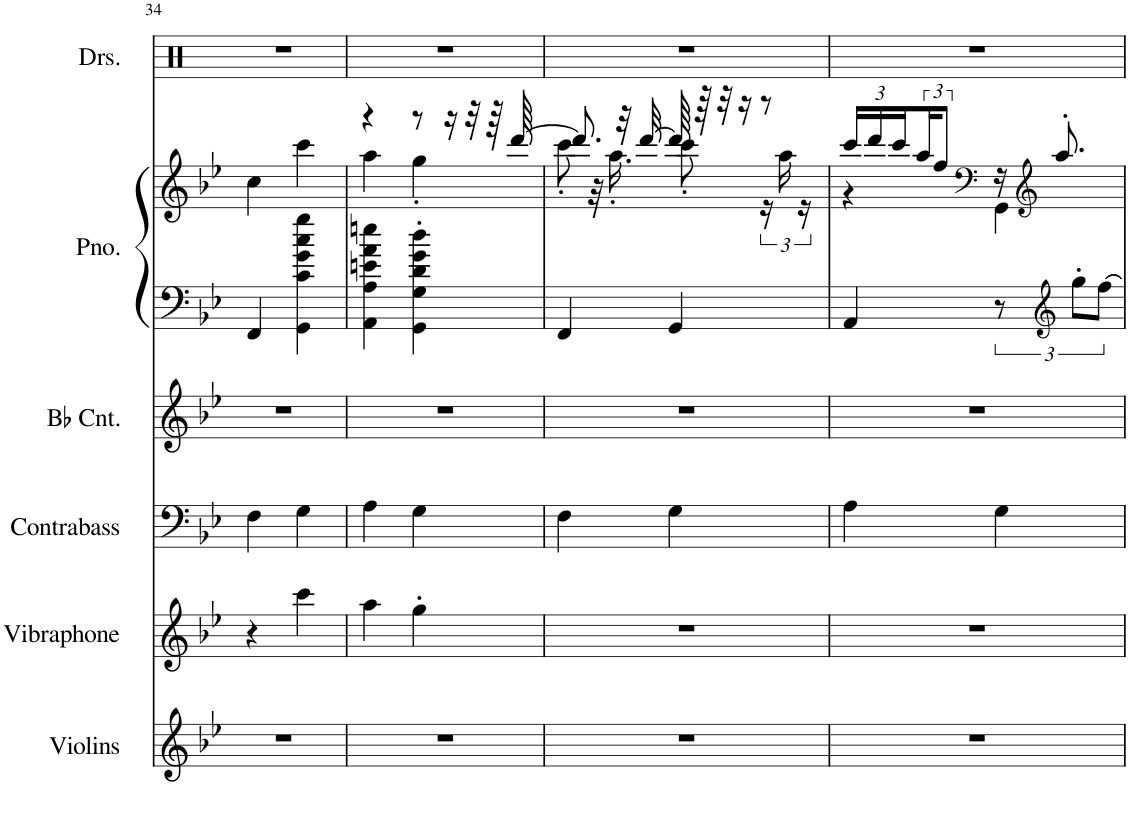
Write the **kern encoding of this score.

**kern	**kern	**kern	**kern	**kern	**kern	**kern
*part6	*part5	*part4	*part3	*part2	*part2	*part1
*staff7	*staff6	*staff5	*staff4	*staff3	*staff2	*staff1
*I"Violins	*I"Vibraphone	*I"Contrabass	*I"Bb Cornet	*I"Piano	*	*I"Drumset
*I'Violins	*I'Vibraphone	*I'Contrabass	*I'Bb Cnt.	*I'Pno.	*	*I'Drs.
!!LO:PB:g=z
*clefG2	*clefG2	*clefF4	*clefG2	*clefF4	*clefG2	*clefX
*	*	*Trd7c12	*Trd1c2	*	*	*
*k[b-e-]	*k[b-e-]	*k[b-e-]	*k[b-e-]	*k[b-e-]	*k[b-e-]	*k[]
*M2/4	*M2/4	*M2/4	*M2/4	*M2/4	*M2/4	*M2/4
=34	=34	=34	=34	=34	=34	=34
2r	4r	4F\	2r	4FF/	4cc\	2r
.	4ccc\	4G\	.	4GG\ 4c\ 4g\ 4cc\ 4gg\	4ccc\	.
=35	=35	=35	=35	=35	=35	=35
*	*	*	*	*	*^	*
2r	4aa\	4A\	2r	4AA\ 4A\ 4en\ 4a\ 4een\	4r	4aa\	2r
.	4gg'\	4G\	.	4GG\' 4G\' 4d\' 4g\' 4dd\'	8r	4gg'\	.
.	.	.	.	.	16r	.	.
.	.	.	.	.	32r	.	.
.	.	.	.	.	64r	.	.
.	.	.	.	.	[64ddd/	.	.
=36	=36	=36	=36	=36	=36	=36	=36
2r	2r	4F\	2r	4FF/	8.ddd/]	8ccc'\	2r
.	.	.	.	.	.	32r	.
.	.	.	.	.	.	16.aa'\	.
.	.	.	.	.	32r	.	.
.	.	.	.	.	[32ddd/	.	.
.	.	4G\	.	4GG/	64ddd/]	8ccc'\	.
.	.	.	.	.	64r	.	.
.	.	.	.	.	32r	.	.
.	.	.	.	.	16r	.	.
.	.	.	.	.	8r	24r	.
.	.	.	.	.	.	24aa\	.
.	.	.	.	.	.	24r	.
=37	=37	=37	=37	=37	=37	=37	=37
*	*	*	*	*	*Xbrackettup	*	*
2r	2r	4A\	2r	4AA/	24ccc/LL	4r	2r
.	.	.	.	.	24ddd/	.	.
.	.	.	.	.	24ccc/	.	.
*	*	*	*	*	*brackettup	*	*
.	.	.	.	.	24aa/J	.	.
.	.	.	.	.	12ff/J	.	.
*	*	*	*	*	*clefF4	*	*
.	.	4G\	.	12r	16r	4GG\	.
*	*	*	*	*	*clefG2	*	*
.	.	.	.	.	8.aa'/	.	.
*	*	*	*	*clefG2	*	*	*
.	.	.	.	12gg'\L	.	.	.
.	.	.	.	[12ff\J	.	.	.
*	*	*	*	*	*v	*v	*
=	=	=	=	=	=	=
*-	*-	*-	*-	*-	*-	*-
